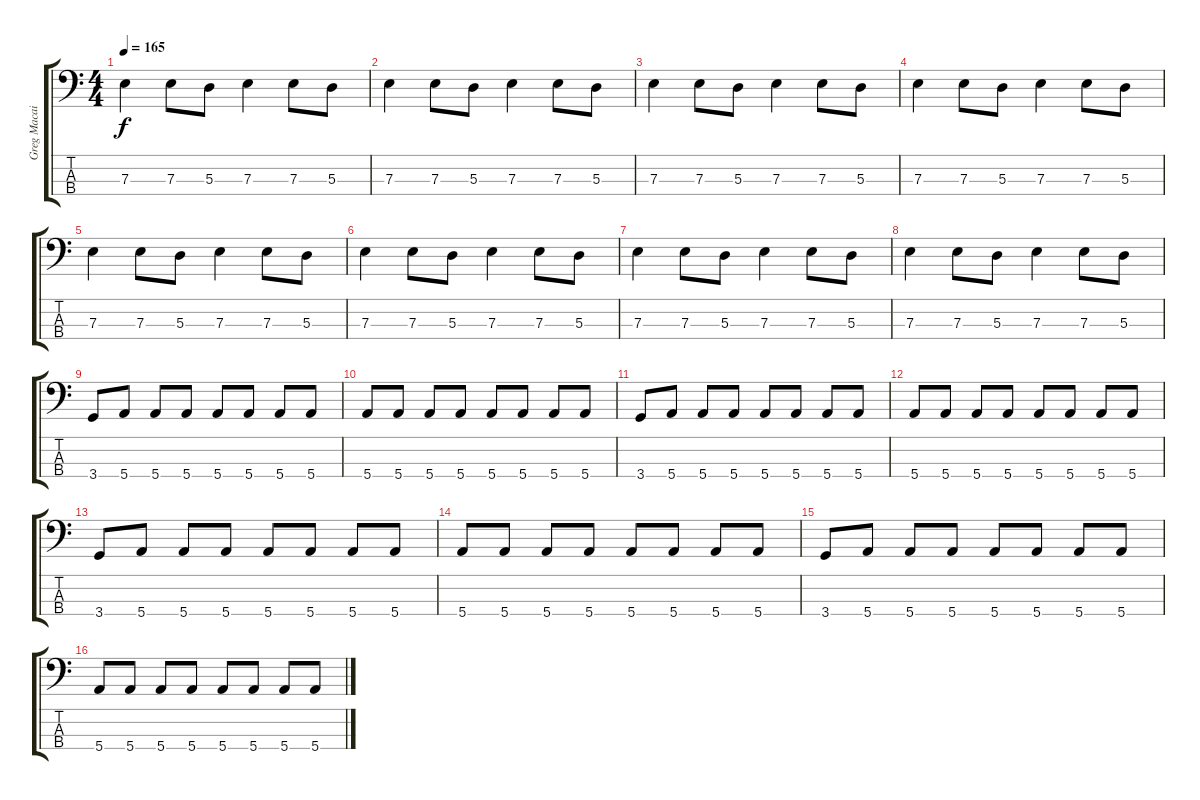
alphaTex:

\track ("Greg Macainsh" "Greg Macai") {instrument electricbasspick}
\staff {score tabs}
\tuning (G2 D2 A1 E1) {hide}
\ts (4 4)
\tempo 165
\clef f4
\ks c
7.3.4{dy f} 7.3.8 5.3.8 7.3.4 7.3.8 5.3.8 |
7.3.4 7.3.8 5.3.8 7.3.4 7.3.8 5.3.8 |
7.3.4 7.3.8 5.3.8 7.3.4 7.3.8 5.3.8 |
7.3.4 7.3.8 5.3.8 7.3.4 7.3.8 5.3.8 |
7.3.4 7.3.8 5.3.8 7.3.4 7.3.8 5.3.8 |
7.3.4 7.3.8 5.3.8 7.3.4 7.3.8 5.3.8 |
7.3.4 7.3.8 5.3.8 7.3.4 7.3.8 5.3.8 |
7.3.4 7.3.8 5.3.8 7.3.4 7.3.8 5.3.8 |
3.4.8 5.4.8 5.4.8 5.4.8 5.4.8 5.4.8 5.4.8 5.4.8 |
5.4.8 5.4.8 5.4.8 5.4.8 5.4.8 5.4.8 5.4.8 5.4.8 |
3.4.8 5.4.8 5.4.8 5.4.8 5.4.8 5.4.8 5.4.8 5.4.8 |
5.4.8 5.4.8 5.4.8 5.4.8 5.4.8 5.4.8 5.4.8 5.4.8 |
3.4.8 5.4.8 5.4.8 5.4.8 5.4.8 5.4.8 5.4.8 5.4.8 |
5.4.8 5.4.8 5.4.8 5.4.8 5.4.8 5.4.8 5.4.8 5.4.8 |
3.4.8 5.4.8 5.4.8 5.4.8 5.4.8 5.4.8 5.4.8 5.4.8 |
5.4.8 5.4.8 5.4.8 5.4.8 5.4.8 5.4.8 5.4.8 5.4.8
